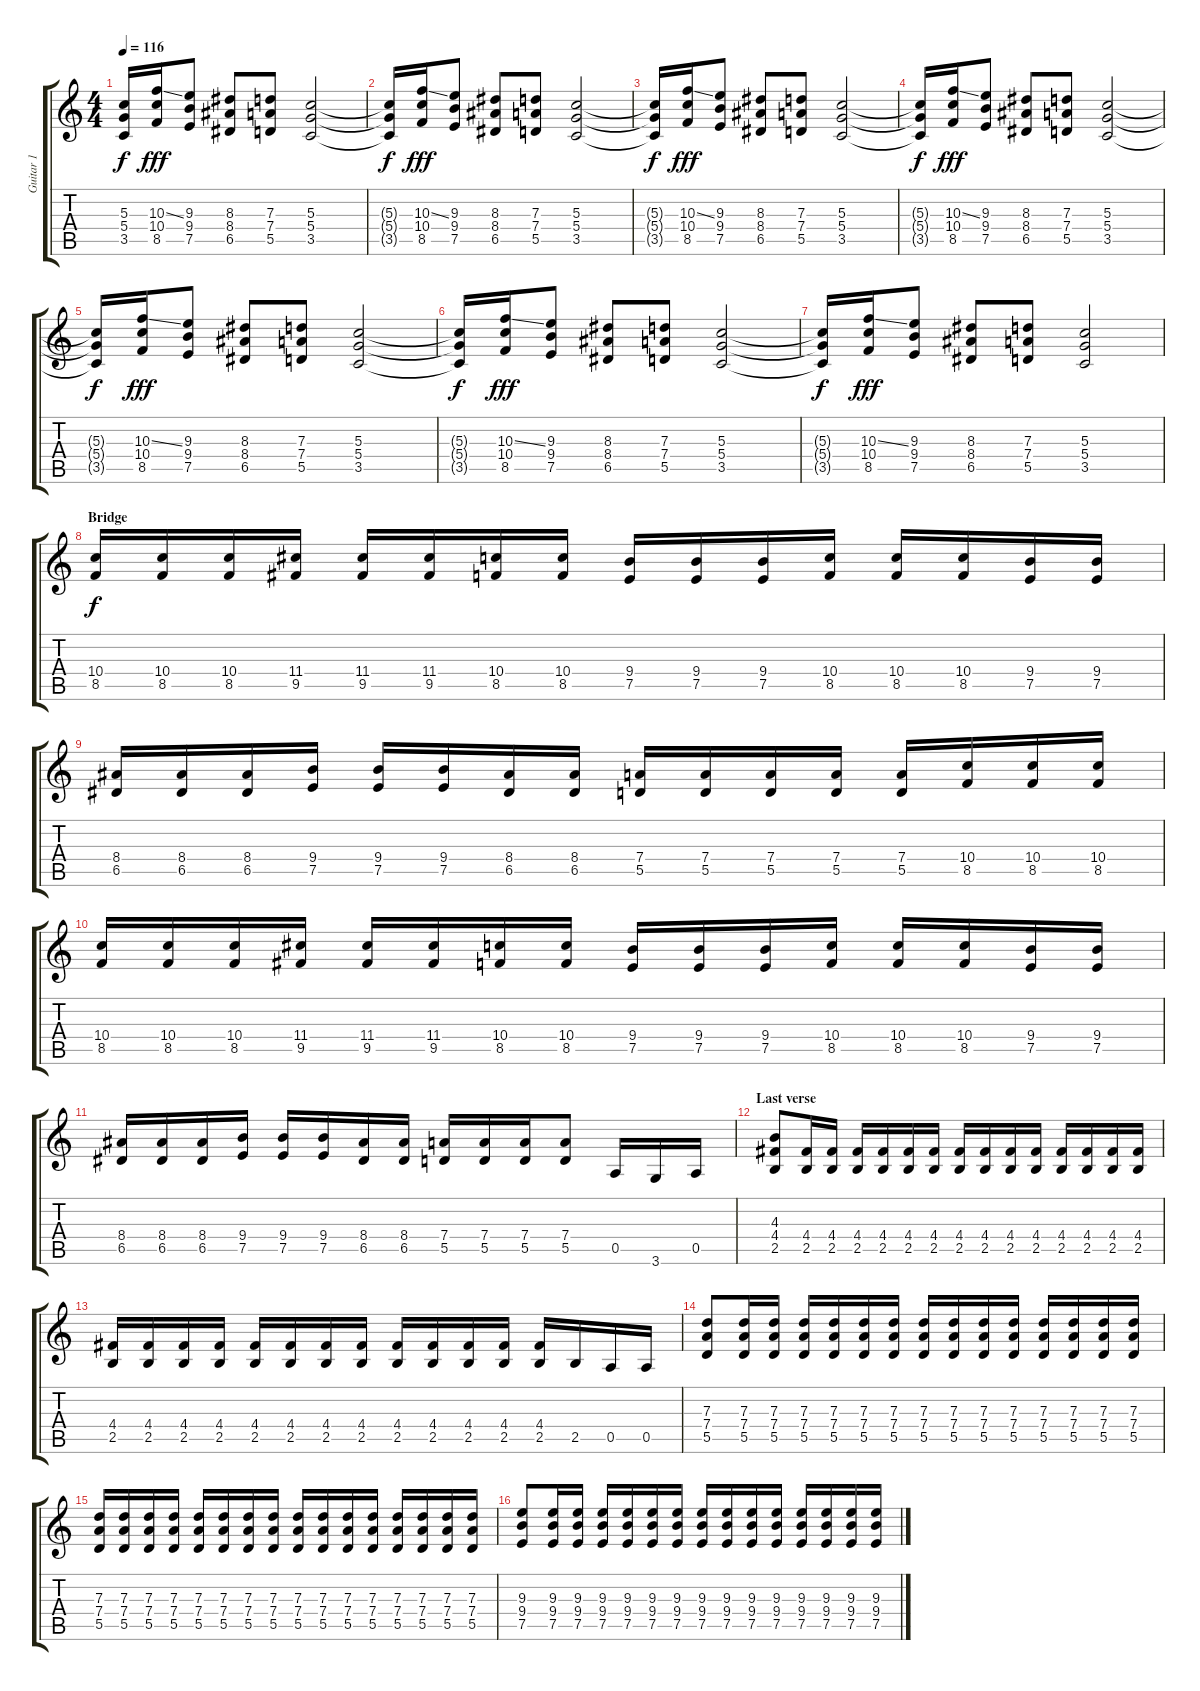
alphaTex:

\track ("Guitar 1" "Guitar 1") {instrument distortionguitar}
\staff {score tabs}
\tuning (E4 B3 G3 D3 A2 E2) {hide}
\ts (4 4)
\tempo 116
\clef g2
\ks c
(5.3{t} 5.4{t} 3.5{t}).16{dy f} (10.3{ss} 10.4 8.5).16{dy fff} (9.3 9.4 7.5).8 (8.3 8.4 6.5).8 (7.3 7.4 5.5).8 (5.3 5.4 3.5).2 |
(5.3{t} 5.4{t} 3.5{t}).16{dy f} (10.3{ss} 10.4 8.5).16{dy fff} (9.3 9.4 7.5).8 (8.3 8.4 6.5).8 (7.3 7.4 5.5).8 (5.3 5.4 3.5).2 |
(5.3{t} 5.4{t} 3.5{t}).16{dy f} (10.3{ss} 10.4 8.5).16{dy fff} (9.3 9.4 7.5).8 (8.3 8.4 6.5).8 (7.3 7.4 5.5).8 (5.3 5.4 3.5).2 |
(5.3{t} 5.4{t} 3.5{t}).16{dy f} (10.3{ss} 10.4 8.5).16{dy fff} (9.3 9.4 7.5).8 (8.3 8.4 6.5).8 (7.3 7.4 5.5).8 (5.3 5.4 3.5).2 |
(5.3{t} 5.4{t} 3.5{t}).16{dy f} (10.3{ss} 10.4 8.5).16{dy fff} (9.3 9.4 7.5).8 (8.3 8.4 6.5).8 (7.3 7.4 5.5).8 (5.3 5.4 3.5).2 |
(5.3{t} 5.4{t} 3.5{t}).16{dy f} (10.3{ss} 10.4 8.5).16{dy fff} (9.3 9.4 7.5).8 (8.3 8.4 6.5).8 (7.3 7.4 5.5).8 (5.3 5.4 3.5).2 |
(5.3{t} 5.4{t} 3.5{t}).16{dy f} (10.3{ss} 10.4 8.5).16{dy fff} (9.3 9.4 7.5).8 (8.3 8.4 6.5).8 (7.3 7.4 5.5).8 (5.3 5.4 3.5).2 |
\section ("" "Bridge")
(10.4 8.5).16{dy f} (10.4 8.5).16 (10.4 8.5).16 (11.4 9.5).16 (11.4 9.5).16 (11.4 9.5).16 (10.4 8.5).16 (10.4 8.5).16 (9.4 7.5).16 (9.4 7.5).16 (9.4 7.5).16 (10.4 8.5).16 (10.4 8.5).16 (10.4 8.5).16 (9.4 7.5).16 (9.4 7.5).16 |
(8.4 6.5).16 (8.4 6.5).16 (8.4 6.5).16 (9.4 7.5).16 (9.4 7.5).16 (9.4 7.5).16 (8.4 6.5).16 (8.4 6.5).16 (7.4 5.5).16 (7.4 5.5).16 (7.4 5.5).16 (7.4 5.5).16 (7.4 5.5).16 (10.4 8.5).16 (10.4 8.5).16 (10.4 8.5).16 |
(10.4 8.5).16 (10.4 8.5).16 (10.4 8.5).16 (11.4 9.5).16 (11.4 9.5).16 (11.4 9.5).16 (10.4 8.5).16 (10.4 8.5).16 (9.4 7.5).16 (9.4 7.5).16 (9.4 7.5).16 (10.4 8.5).16 (10.4 8.5).16 (10.4 8.5).16 (9.4 7.5).16 (9.4 7.5).16 |
(8.4 6.5).16 (8.4 6.5).16 (8.4 6.5).16 (9.4 7.5).16 (9.4 7.5).16 (9.4 7.5).16 (8.4 6.5).16 (8.4 6.5).16 (7.4 5.5).16 (7.4 5.5).16 (7.4 5.5).16 (7.4 5.5).8 0.5.16 3.6.16 0.5.16 |
\section ("" "Last verse")
(4.3 4.4 2.5).8 (4.4 2.5).16 (4.4 2.5).16 (4.4 2.5).16 (4.4 2.5).16 (4.4 2.5).16 (4.4 2.5).16 (4.4 2.5).16 (4.4 2.5).16 (4.4 2.5).16 (4.4 2.5).16 (4.4 2.5).16 (4.4 2.5).16 (4.4 2.5).16 (4.4 2.5).16 |
(4.4 2.5).16 (4.4 2.5).16 (4.4 2.5).16 (4.4 2.5).16 (4.4 2.5).16 (4.4 2.5).16 (4.4 2.5).16 (4.4 2.5).16 (4.4 2.5).16 (4.4 2.5).16 (4.4 2.5).16 (4.4 2.5).16 (4.4 2.5).16 2.5.16 0.5.16 0.5.16 |
(7.3 7.4 5.5).8 (7.3 7.4 5.5).16 (7.3 7.4 5.5).16 (7.3 7.4 5.5).16 (7.3 7.4 5.5).16 (7.3 7.4 5.5).16 (7.3 7.4 5.5).16 (7.3 7.4 5.5).16 (7.3 7.4 5.5).16 (7.3 7.4 5.5).16 (7.3 7.4 5.5).16 (7.3 7.4 5.5).16 (7.3 7.4 5.5).16 (7.3 7.4 5.5).16 (7.3 7.4 5.5).16 |
(7.3 7.4 5.5).16 (7.3 7.4 5.5).16 (7.3 7.4 5.5).16 (7.3 7.4 5.5).16 (7.3 7.4 5.5).16 (7.3 7.4 5.5).16 (7.3 7.4 5.5).16 (7.3 7.4 5.5).16 (7.3 7.4 5.5).16 (7.3 7.4 5.5).16 (7.3 7.4 5.5).16 (7.3 7.4 5.5).16 (7.3 7.4 5.5).16 (7.3 7.4 5.5).16 (7.3 7.4 5.5).16 (7.3 7.4 5.5).16 |
(9.3 9.4 7.5).8 (9.3 9.4 7.5).16 (9.3 9.4 7.5).16 (9.3 9.4 7.5).16 (9.3 9.4 7.5).16 (9.3 9.4 7.5).16 (9.3 9.4 7.5).16 (9.3 9.4 7.5).16 (9.3 9.4 7.5).16 (9.3 9.4 7.5).16 (9.3 9.4 7.5).16 (9.3 9.4 7.5).16 (9.3 9.4 7.5).16 (9.3 9.4 7.5).16 (9.3 9.4 7.5).16
